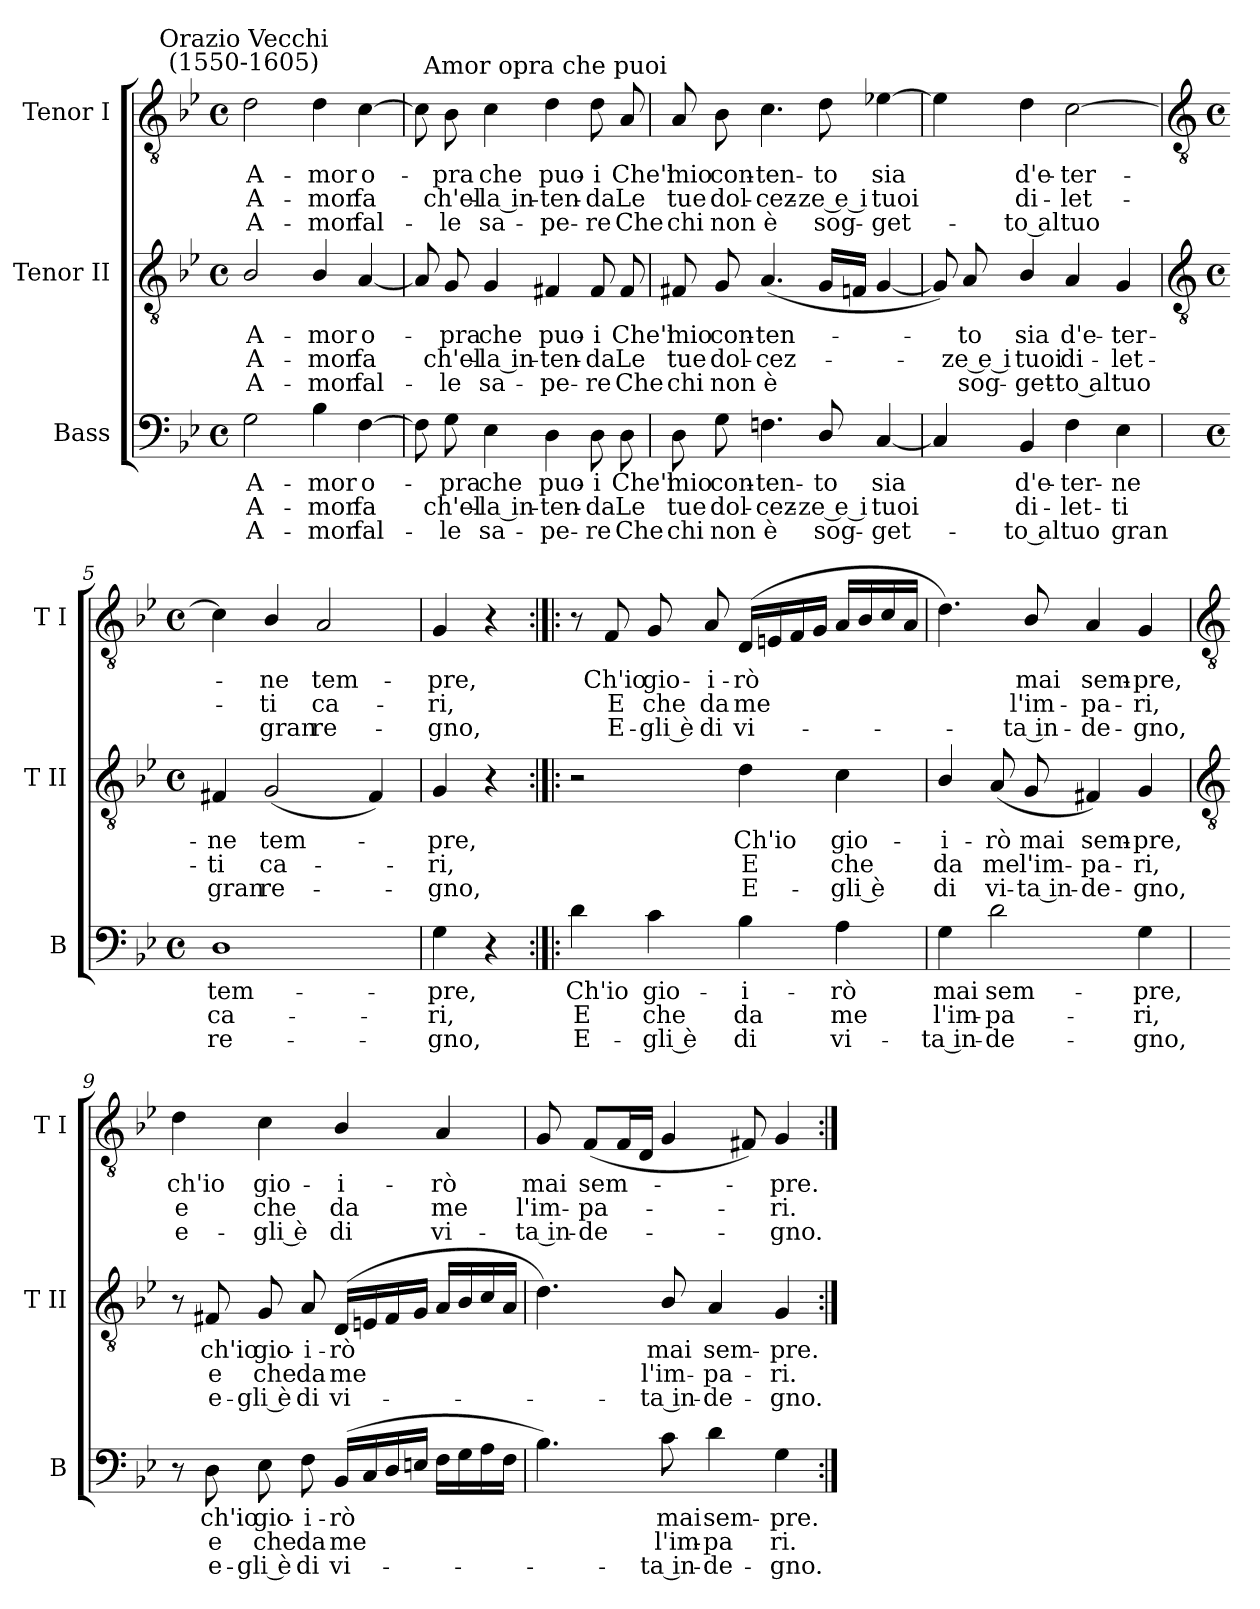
**kern	**text	**text	**text	**kern	**text	**text	**text	**kern	**text	**text	**text
*part3	*part3	*part3	*part3	*part2	*part2	*part2	*part2	*part1	*part1	*part1	*part1
*staff3	*staff3	*staff3	*staff3	*staff2	*staff2	*staff2	*staff2	*staff1	*staff1	*staff1	*staff1
*I"Bass	*	*	*	*I"Tenor II	*	*	*	*I"Tenor I	*	*	*
*I'B	*	*	*	*I'T II	*	*	*	*I'T I	*	*	*
*clefF4	*	*	*	*clefGv2	*	*	*	*clefGv2	*	*	*
*k[b-e-]	*	*	*	*k[b-e-]	*	*	*	*k[b-e-]	*	*	*
*B-:	*	*	*	*B-:	*	*	*	*B-:	*	*	*
*M4/4	*	*	*	*M4/4	*	*	*	*M4/4	*	*	*
*met(c)	*	*	*	*met(c)	*	*	*	*met(c)	*	*	*
=1	=1	=1	=1	=1	=1	=1	=1	=1	=1	=1	=1
!	!	!	!	!	!	!	!	!LO:TX:a:cj:t=Orazio Vecchi\n(1550-1605)	!	!	!
!	!LO:LY:b	!LO:LY:b	!LO:LY:b	!	!LO:LY:b	!LO:LY:b	!LO:LY:b	!	!LO:LY:b	!LO:LY:b	!LO:LY:b
2G	A-	-A-	-A-	2B-/	A-	-A-	-A-	2d	A-	-A-	-A-
!	!LO:LY:b	!LO:LY:b	!LO:LY:b	!	!LO:LY:b	!LO:LY:b	!LO:LY:b	!	!LO:LY:b	!LO:LY:b	!LO:LY:b
4B-	-mor	mor	mor	4B-/	-mor	mor	mor	4d	-mor	mor	mor
!	!LO:LY:b	!LO:LY:b	!LO:LY:b	!	!LO:LY:b	!LO:LY:b	!LO:LY:b	!	!LO:LY:b	!LO:LY:b	!LO:LY:b
[4F	o-	fa	fal-	[4A	o-	fa	fal-	[4c	o-	fa	fal-
=2	=2	=2	=2	=2	=2	=2	=2	=2	=2	=2	=2
8F]	.	.	.	8A]	.	.	.	8c]	.	.	.
!	!LO:LY:b	!LO:LY:b	!LO:LY:b	!	!LO:LY:b	!LO:LY:b	!LO:LY:b	!	!LO:LY:b	!LO:LY:b	!LO:LY:b
8G	pra	ch'el-	-le	8G	pra	ch'el-	-le	8B-	pra	ch'el-	-le
!	!LO:LY:b	!LO:LY:b	!LO:LY:b	!	!LO:LY:b	!LO:LY:b	!LO:LY:b	!	!LO:LY:b	!LO:LY:b	!LO:LY:b
4E-	che	la in-	-sa-	4G	che	la in-	-sa-	4c	che	la in-	-sa-
!	!	!	!	!	!	!	!	!LO:TX:a:cj:t=Amor opra che puoi	!	!	!
!	!LO:LY:b	!LO:LY:b	!LO:LY:b	!	!LO:LY:b	!LO:LY:b	!LO:LY:b	!	!LO:LY:b	!LO:LY:b	!LO:LY:b
4D	-puo-	-ten-	-pe-	4F#X	-puo-	-ten-	-pe-	4d	-puo-	-ten-	-pe-
!	!LO:LY:b	!LO:LY:b	!LO:LY:b	!	!LO:LY:b	!LO:LY:b	!LO:LY:b	!	!LO:LY:b	!LO:LY:b	!LO:LY:b
8D	-i	da	re	8F#	-i	da	re	8d	-i	da	re
!	!LO:LY:b	!LO:LY:b	!LO:LY:b	!	!LO:LY:b	!LO:LY:b	!LO:LY:b	!	!LO:LY:b	!LO:LY:b	!LO:LY:b
8D	Che'l	Le	Che	8F#	Che'l	Le	Che	8A	Che'l	Le	Che
=3	=3	=3	=3	=3	=3	=3	=3	=3	=3	=3	=3
!	!LO:LY:b	!LO:LY:b	!LO:LY:b	!	!LO:LY:b	!LO:LY:b	!LO:LY:b	!	!LO:LY:b	!LO:LY:b	!LO:LY:b
8D	mio	tue	chi	8F#X	mio	tue	chi	8A	mio	tue	chi
!	!LO:LY:b	!LO:LY:b	!LO:LY:b	!	!LO:LY:b	!LO:LY:b	!LO:LY:b	!	!LO:LY:b	!LO:LY:b	!LO:LY:b
8G	con-	-dol-	-non	8G	con-	-dol-	-non	8B-	con-	-dol-	-non
!	!LO:LY:b	!LO:LY:b	!LO:LY:b	!	!LO:LY:b	!LO:LY:b	!LO:LY:b	!	!LO:LY:b	!LO:LY:b	!LO:LY:b
4.Fn	ten-	-cez-	-è	(<4.A	ten-	cez-	è	4.c	ten-	-cez-	-è
!	!LO:LY:b	!LO:LY:b	!LO:LY:b	!	!	!	!	!	!LO:LY:b	!LO:LY:b	!LO:LY:b
8D/	to	ze e i	sog-	16GLL	.	.	.	8d	to	ze e i	sog-
.	.	.	.	16FnJJ	.	.	.	.	.	.	.
!	!LO:LY:b	!LO:LY:b	!LO:LY:b	!	!	!	!	!	!LO:LY:b	!LO:LY:b	!LO:LY:b
[4C	-sia	tuoi	get-	[4G	.	.	.	[4e-X	-sia	tuoi	get-
=4	=4	=4	=4	=4	=4	=4	=4	=4	=4	=4	=4
4C]	.	.	.	8G])	.	.	.	4e-]	.	.	.
!	!	!	!	!	!LO:LY:b	!LO:LY:b	!LO:LY:b	!	!	!	!
.	.	.	.	8A	to	ze e i	sog-	.	.	.	.
!	!LO:LY:b	!LO:LY:b	!LO:LY:b	!	!LO:LY:b	!LO:LY:b	!LO:LY:b	!	!LO:LY:b	!LO:LY:b	!LO:LY:b
4BB-	d'e-	-di-	-to al	4B-/	-sia	tuoi	get-	4d	d'e-	-di-	-to al
!	!LO:LY:b	!LO:LY:b	!LO:LY:b	!	!LO:LY:b	!LO:LY:b	!LO:LY:b	!	!LO:LY:b	!LO:LY:b	!LO:LY:b
4F	ter-	-let-	-tuo	4A	-d'e-	-di-	-to al	[2c	ter-	let-	tuo
!	!LO:LY:b	!LO:LY:b	!LO:LY:b	!	!LO:LY:b	!LO:LY:b	!LO:LY:b	!	!	!	!
4E-	ne	ti	gran	4G	ter-	-let-	-tuo	.	.	.	.
!!LO:LB:g=z
=5	=5	=5	=5	=5	=5	=5	=5	=5	=5	=5	=5
*	*	*	*	*clefGv2	*	*	*	*clefGv2	*	*	*
*M4/4	*	*	*	*M4/4	*	*	*	*M4/4	*	*	*
*met(c)	*	*	*	*met(c)	*	*	*	*met(c)	*	*	*
!	!LO:LY:b	!LO:LY:b	!LO:LY:b	!	!LO:LY:b	!LO:LY:b	!LO:LY:b	!	!	!	!
1D	tem-	-ca-	-re-	4F#X	ne	ti	gran	4c]	.	.	.
!	!	!	!	!	!LO:LY:b	!LO:LY:b	!LO:LY:b	!	!LO:LY:b	!LO:LY:b	!LO:LY:b
.	.	.	.	(<2G	tem-	ca-	re-	4B-/	ne	ti	gran
!	!	!	!	!	!	!	!	!	!LO:LY:b	!LO:LY:b	!LO:LY:b
.	.	.	.	.	.	.	.	2A	tem-	-ca-	-re-
.	.	.	.	4F#)	.	.	.	.	.	.	.
=6	=6	=6	=6	=6	=6	=6	=6	=6	=6	=6	=6
!	!LO:LY:b	!LO:LY:b	!LO:LY:b	!	!LO:LY:b	!LO:LY:b	!LO:LY:b	!	!LO:LY:b	!LO:LY:b	!LO:LY:b
4G	-pre,	ri,	gno,	4G	pre,	ri,	gno,	4G	-pre,	ri,	gno,
4r	.	.	.	4r	.	.	.	4r	.	.	.
=7:|!|:	=7:|!|:	=7:|!|:	=7:|!|:	=7:|!|:	=7:|!|:	=7:|!|:	=7:|!|:	=7:|!|:	=7:|!|:	=7:|!|:	=7:|!|:
!	!LO:LY:b	!LO:LY:b	!LO:LY:b	!	!	!	!	!	!	!	!
4d	Ch'io	E	E-	2r	.	.	.	8r	.	.	.
!	!	!	!	!	!	!	!	!	!LO:LY:b	!LO:LY:b	!LO:LY:b
.	.	.	.	.	.	.	.	8F	Ch'io	E	E-
!	!LO:LY:b	!LO:LY:b	!LO:LY:b	!	!	!	!	!	!LO:LY:b	!LO:LY:b	!LO:LY:b
4c	-gio-	-che	gli è	.	.	.	.	8G	-gio-	-che	gli è
!	!	!	!	!	!	!	!	!	!LO:LY:b	!LO:LY:b	!LO:LY:b
.	.	.	.	.	.	.	.	8A	i-	-da	di
!	!LO:LY:b	!LO:LY:b	!LO:LY:b	!	!LO:LY:b	!LO:LY:b	!LO:LY:b	!	!LO:LY:b	!LO:LY:b	!LO:LY:b
4B-	i-	-da	di	4d	Ch'io	E	E-	(<16DLL	rò	me	vi-
.	.	.	.	.	.	.	.	16En	.	.	.
.	.	.	.	.	.	.	.	16F	.	.	.
.	.	.	.	.	.	.	.	16GJJ	.	.	.
!	!LO:LY:b	!LO:LY:b	!LO:LY:b	!	!LO:LY:b	!LO:LY:b	!LO:LY:b	!	!	!	!
4A	rò	me	vi-	4c	-gio-	-che	gli è	16A/LL	.	.	.
.	.	.	.	.	.	.	.	16B-/	.	.	.
.	.	.	.	.	.	.	.	16c/	.	.	.
.	.	.	.	.	.	.	.	16A/JJ	.	.	.
=8	=8	=8	=8	=8	=8	=8	=8	=8	=8	=8	=8
!	!LO:LY:b	!LO:LY:b	!LO:LY:b	!	!LO:LY:b	!LO:LY:b	!LO:LY:b	!	!	!	!
4G	-mai	l'im-	-ta in-	4B-/	i-	-da	di	4.d)	.	.	.
!	!LO:LY:b	!LO:LY:b	!LO:LY:b	!	!LO:LY:b	!LO:LY:b	!LO:LY:b	!	!	!	!
2d	-sem-	-pa-	-de-	(<8A	rò	me	vi-	.	.	.	.
!	!	!	!	!	!LO:LY:b	!LO:LY:b	!LO:LY:b	!	!LO:LY:b	!LO:LY:b	!LO:LY:b
.	.	.	.	8G	-mai	l'im-	-ta in-	8B-/	mai	l'im-	-ta in-
!	!	!	!	!	!LO:LY:b	!LO:LY:b	!LO:LY:b	!	!LO:LY:b	!LO:LY:b	!LO:LY:b
.	.	.	.	4F#X)	-sem-	-pa-	-de-	4A	-sem-	-pa-	-de-
!	!LO:LY:b	!LO:LY:b	!LO:LY:b	!	!LO:LY:b	!LO:LY:b	!LO:LY:b	!	!LO:LY:b	!LO:LY:b	!LO:LY:b
4G	-pre,	ri,	gno,	4G	-pre,	ri,	gno,	4G	-pre,	ri,	gno,
!!LO:LB:g=z
=9	=9	=9	=9	=9	=9	=9	=9	=9	=9	=9	=9
*	*	*	*	*clefGv2	*	*	*	*clefGv2	*	*	*
!	!	!	!	!	!	!	!	!	!LO:LY:b	!LO:LY:b	!LO:LY:b
8r	.	.	.	8r	.	.	.	4d	ch'io	e	e-
!	!LO:LY:b	!LO:LY:b	!LO:LY:b	!	!LO:LY:b	!LO:LY:b	!LO:LY:b	!	!	!	!
8D	ch'io	e	e-	8F#X	ch'io	e	e-	.	.	.	.
!	!LO:LY:b	!LO:LY:b	!LO:LY:b	!	!LO:LY:b	!LO:LY:b	!LO:LY:b	!	!LO:LY:b	!LO:LY:b	!LO:LY:b
8E-	-gio-	-che	gli è	8G	-gio-	-che	gli è	4c	-gio-	-che	gli è
!	!LO:LY:b	!LO:LY:b	!LO:LY:b	!	!LO:LY:b	!LO:LY:b	!LO:LY:b	!	!	!	!
8F	i-	-da	di	8A	i-	-da	di	.	.	.	.
!	!LO:LY:b	!LO:LY:b	!LO:LY:b	!	!LO:LY:b	!LO:LY:b	!LO:LY:b	!	!LO:LY:b	!LO:LY:b	!LO:LY:b
(<16BB-LL	rò	me	vi-	(<16DLL	rò	me	vi-	4B-/	i-	-da	di
16C	.	.	.	16En	.	.	.	.	.	.	.
16D	.	.	.	16F#	.	.	.	.	.	.	.
16EnJJ	.	.	.	16GJJ	.	.	.	.	.	.	.
!	!	!	!	!	!	!	!	!	!LO:LY:b	!LO:LY:b	!LO:LY:b
16FLL	.	.	.	16A/LL	.	.	.	4A	rò	me	vi-
16G	.	.	.	16B-/	.	.	.	.	.	.	.
16A	.	.	.	16c/	.	.	.	.	.	.	.
16FJJ	.	.	.	16A/JJ	.	.	.	.	.	.	.
=10	=10	=10	=10	=10	=10	=10	=10	=10	=10	=10	=10
!	!	!	!	!	!	!	!	!	!LO:LY:b	!LO:LY:b	!LO:LY:b
4.B-)	.	.	.	4.d)	.	.	.	8G	-mai	l'im-	-ta in-
!	!	!	!	!	!	!	!	!	!LO:LY:b	!LO:LY:b	!LO:LY:b
.	.	.	.	.	.	.	.	(<8FL	-sem-	pa-	de-
.	.	.	.	.	.	.	.	16FL	.	.	.
.	.	.	.	.	.	.	.	16DJJ	.	.	.
!	!LO:LY:b	!LO:LY:b	!LO:LY:b	!	!LO:LY:b	!LO:LY:b	!LO:LY:b	!	!	!	!
8c	mai	l'im-	-ta in-	8B-/	mai	l'im-	-ta in-	4G	.	.	.
!	!LO:LY:b	!LO:LY:b	!LO:LY:b	!	!LO:LY:b	!LO:LY:b	!LO:LY:b	!	!	!	!
4d	-sem-	-pa	de-	4A	-sem-	-pa-	-de-	.	.	.	.
.	.	.	.	.	.	.	.	8F#X)	.	.	.
!	!LO:LY:b	!LO:LY:b	!LO:LY:b	!	!LO:LY:b	!LO:LY:b	!LO:LY:b	!	!LO:LY:b	!LO:LY:b	!LO:LY:b
4G	-pre.	ri.	gno.	4G	-pre.	ri.	gno.	4G	pre.	ri.	gno.
=:|!	=:|!	=:|!	=:|!	=:|!	=:|!	=:|!	=:|!	=:|!	=:|!	=:|!	=:|!
*-	*-	*-	*-	*-	*-	*-	*-	*-	*-	*-	*-
